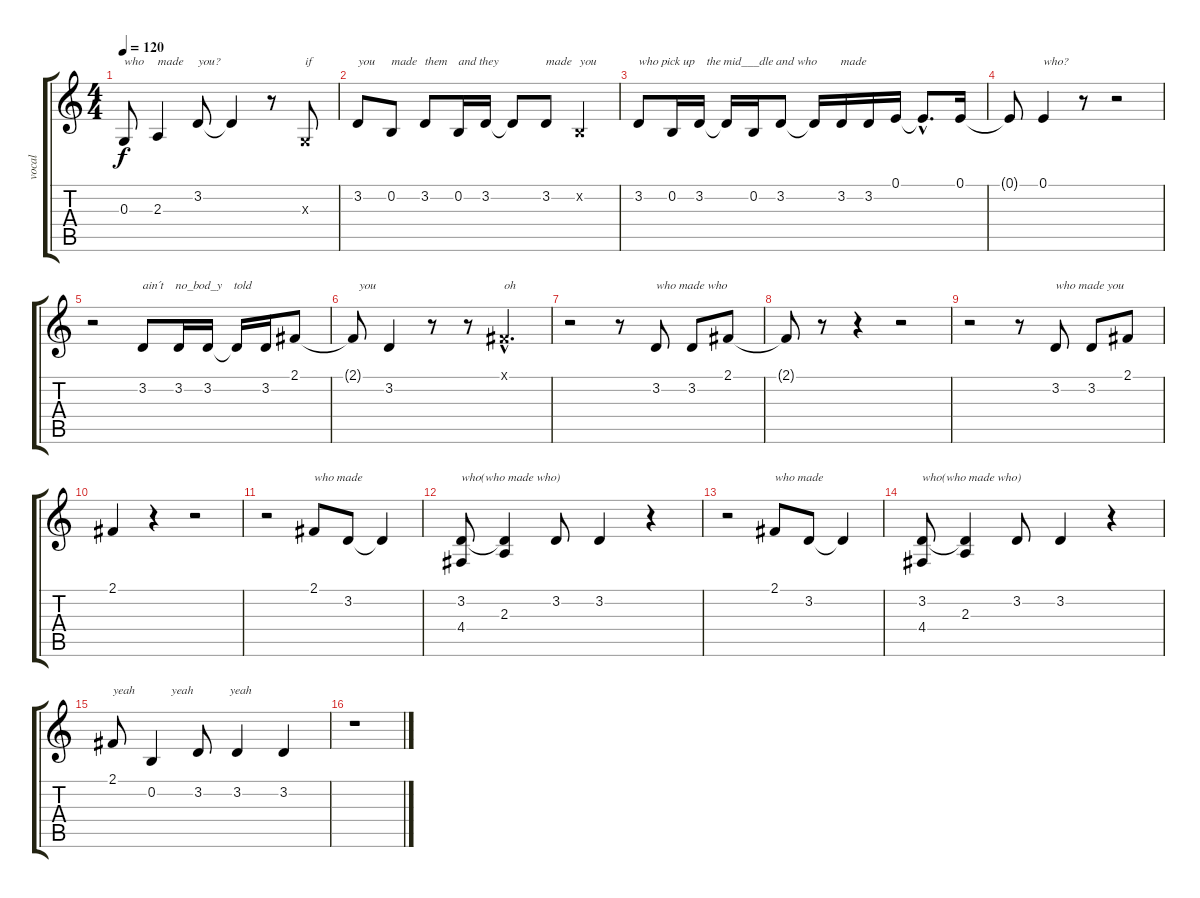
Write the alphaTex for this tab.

\track ("vocal" "vocal") {instrument voiceoohs}
\staff {score tabs}
\tuning (E4 B3 G3 D3 A2 E2) {hide}
\ts (4 4)
\tempo 120
\clef g2
\ks c
0.3.8{txt "who" dy f} 2.3.4{txt "made"} 3.2.8{txt "you?"} 3.2{t}.4 r.8 0.3{x}.8{txt "if"} |
3.2.8{txt "you"} 0.2.8{txt "made"} 3.2.8{txt "them"} 0.2.16{txt "and they"} 3.2.16{txt " "} 3.2{t}.8{txt " "} 3.2.8{txt "made"} 0.2{x}.4{txt "you"} |
3.2.8{txt "who pick up    the mid___dle and who        made "} 0.2.16 3.2.16 3.2{t}.16 0.2.16 3.2.8 3.2{t}.16 3.2.16 3.2.16 0.1.16 0.1{hac t}.8{d} 0.1.16 |
0.1{t}.8 0.1.4{txt "who?"} r.8 r.2 |
r.2 3.2.8{txt "ain´t    no_bod_y    told"} 3.2.16 3.2.16 3.2{t}.16 3.2.16 2.1.8 |
2.1{t}.8{txt "  you"} 3.2.4 r.8 r.8 2.1{hac x}.4{d txt "oh"} |
r.2 r.8 3.2.8{txt "who made who"} 3.2.8 2.1.8 |
2.1{t}.8 r.8 r.4 r.2 |
r.2 r.8 3.2.8{txt "who made you"} 3.2.8 2.1.8 |
2.1.4 r.4 r.2 |
r.2 2.1.8{txt "who made"} 3.2.8 3.2{t}.4 |
(3.2 4.4).8{txt "who(who made who)"} (3.2{t} 2.3).4 3.2.8 3.2.4 r.4 |
r.2 2.1.8{txt "who made"} 3.2.8 3.2{t}.4 |
(3.2 4.4).8{txt "who(who made who)"} (3.2{t} 2.3).4 3.2.8 3.2.4 r.4 |
2.1.8{txt "yeah            yeah            yeah"} 0.2.4 3.2.8 3.2.4 3.2.4 |
r.1
